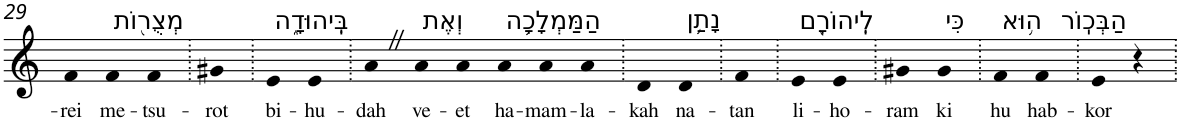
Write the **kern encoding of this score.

**kern	**text
*part1	*part1
*staff1	*staff1
*I"Piano	*
*I'Pno	*
!!LO:PB:g=z
*clefG2	*
*k[]	*
=29	=29
!	!LO:LY:b
4f	-rei
!LO:TX:a:t=מְצֻר֖וֹת	!
!	!LO:LY:b
4f	me-
!	!LO:LY:b
4f	-tsu-
=30.	=30.
!	!LO:LY:b
4g#X	-rot
=31.	=31.
!LO:TX:a:t=בִּֽיהוּדָ֑ה	!
!	!LO:LY:b
4e	bi-
!	!LO:LY:b
4e	-hu-
=32.	=32.
!	!LO:LY:b
4aZ	-dah
!LO:TX:a:t=וְאֶת	!
!	!LO:LY:b
4a	ve-
!	!LO:LY:b
4a	-et
!LO:TX:a:t=הַמַּמְלָכָ֛ה	!
!	!LO:LY:b
4a	ha-
!	!LO:LY:b
4a	-mam-
!	!LO:LY:b
4a	-la-
=33.	=33.
!	!LO:LY:b
4d	-kah
!LO:TX:a:t=נָתַ֥ן	!
!	!LO:LY:b
4d	na-
=34.	=34.
!	!LO:LY:b
4f	-tan
=35.	=35.
!LO:TX:a:t=לִֽיהוֹרָ֖ם	!
!	!LO:LY:b
4e	li-
!	!LO:LY:b
4e	-ho-
=36.	=36.
!	!LO:LY:b
4g#X	-ram
!LO:TX:a:t=כִּי	!
!	!LO:LY:b
4g#	ki
=37.	=37.
!LO:TX:a:t=ה֥וּא	!
!	!LO:LY:b
4f	hu
!LO:TX:a:t=הַבְּכֽוֹר	!
!	!LO:LY:b
4f	hab-
=38.	=38.
!	!LO:LY:b
4e	-kor
4r	.
=.	=.
*-	*-
